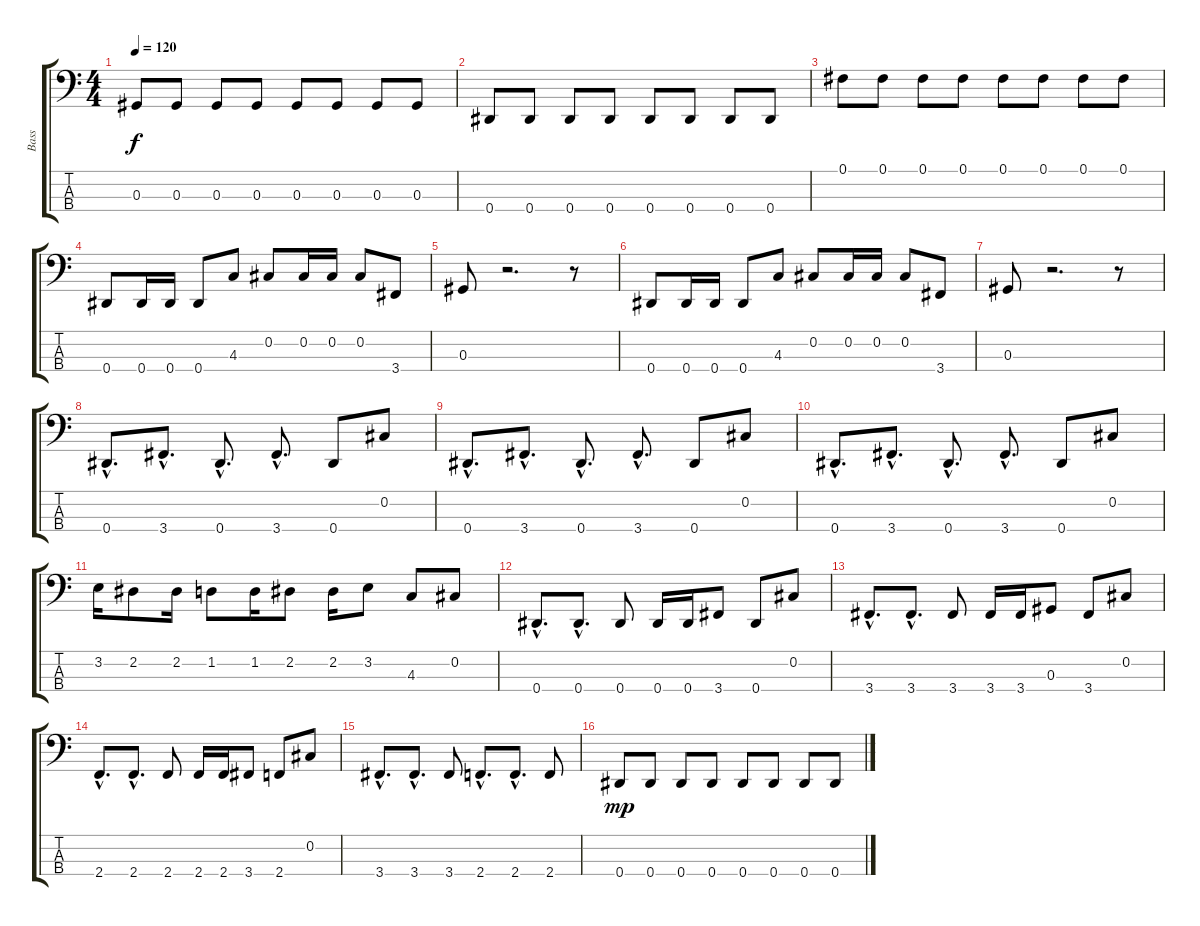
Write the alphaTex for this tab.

\track ("Bass" "Bass") {instrument electricbassfinger}
\staff {score tabs}
\tuning (Gb2 Db2 Ab1 Eb1) {hide}
\ts (4 4)
\tempo 120
\clef f4
\ks c
0.3.8{dy f} 0.3.8 0.3.8 0.3.8 0.3.8 0.3.8 0.3.8 0.3.8 |
0.4.8 0.4.8 0.4.8 0.4.8 0.4.8 0.4.8 0.4.8 0.4.8 |
0.1.8 0.1.8 0.1.8 0.1.8 0.1.8 0.1.8 0.1.8 0.1.8 |
0.4.8 0.4.16 0.4.16 0.4.8 4.3.8 0.2.8 0.2.16 0.2.16 0.2.8 3.4.8 |
0.3.8 r.2{d} r.8 |
0.4.8 0.4.16 0.4.16 0.4.8 4.3.8 0.2.8 0.2.16 0.2.16 0.2.8 3.4.8 |
0.3.8 r.2{d} r.8 |
0.4{hac}.8{d} 3.4{hac}.8{d} 0.4{hac}.8{d} 3.4{hac}.8{d} 0.4.8 0.2.8 |
0.4{hac}.8{d} 3.4{hac}.8{d} 0.4{hac}.8{d} 3.4{hac}.8{d} 0.4.8 0.2.8 |
0.4{hac}.8{d} 3.4{hac}.8{d} 0.4{hac}.8{d} 3.4{hac}.8{d} 0.4.8 0.2.8 |
3.2.16 2.2.8 2.2.16 1.2.8 1.2.16 2.2.8 2.2.16 3.2.8 4.3.8 0.2.8 |
0.4{hac}.8{d} 0.4{hac}.8{d} 0.4.8 0.4.16 0.4.16 3.4.8 0.4.8 0.2.8 |
3.4{hac}.8{d} 3.4{hac}.8{d} 3.4.8 3.4.16 3.4.16 0.3.8 3.4.8 0.2.8 |
2.4{hac}.8{d} 2.4{hac}.8{d} 2.4.8 2.4.16 2.4.16 3.4.8 2.4.8 0.2.8 |
3.4{hac}.8{d} 3.4{hac}.8{d} 3.4.8 2.4{hac}.8{d} 2.4{hac}.8{d} 2.4.8 |
0.4.8{dy mp} 0.4.8 0.4.8 0.4.8 0.4.8 0.4.8 0.4.8 0.4.8
